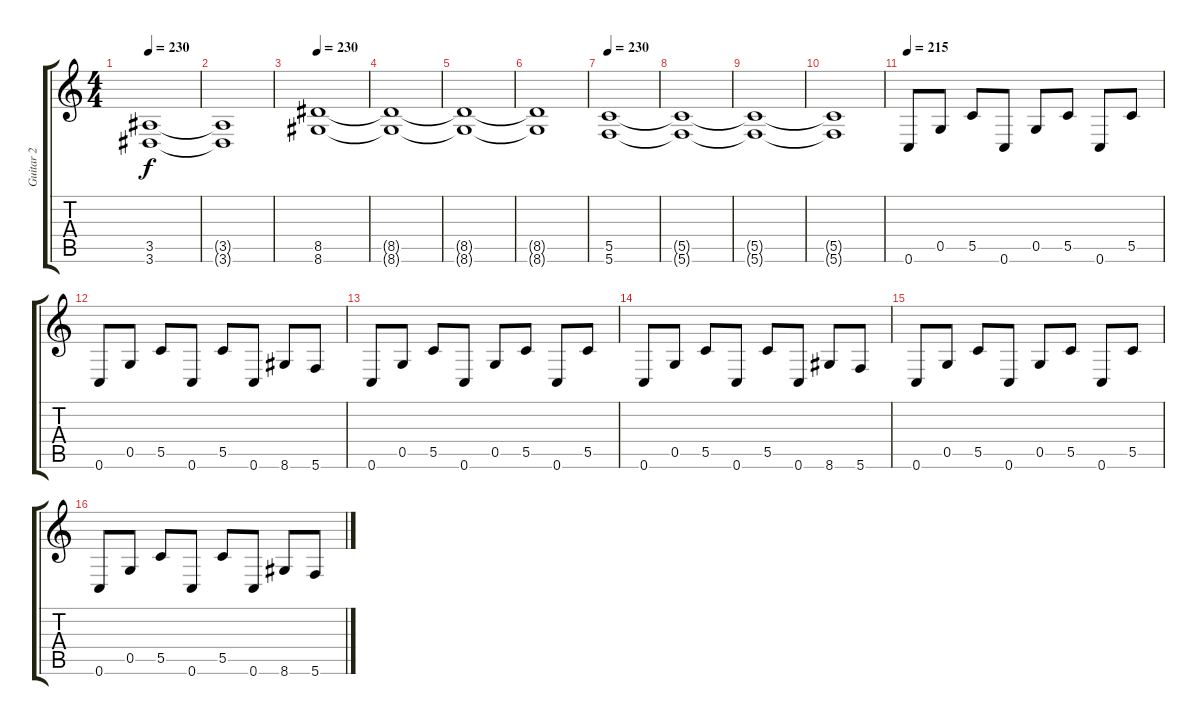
\track ("Guitar 2" "Guitar 2") {instrument distortionguitar}
\staff {score tabs}
\tuning (D4 A3 F3 C3 G2 C2) {hide}
\ts (4 4)
\tempo 230
\clef g2
\ks c
(3.5{t} 3.6{t}).1{dy f} |
(3.5{t} 3.6{t}).1 |
\tempo 230
(8.5 8.6).1 |
(8.5{t} 8.6{t}).1 |
(8.5{t} 8.6{t}).1 |
(8.5{t} 8.6{t}).1 |
\tempo 230
(5.5 5.6).1 |
(5.5{t} 5.6{t}).1 |
(5.5{t} 5.6{t}).1 |
(5.5{t} 5.6{t}).1 |
\tempo 215
0.6.8 0.5.8 5.5.8 0.6.8 0.5.8 5.5.8 0.6.8 5.5.8 |
0.6.8 0.5.8 5.5.8 0.6.8 5.5.8 0.6.8 8.6.8 5.6.8 |
0.6.8 0.5.8 5.5.8 0.6.8 0.5.8 5.5.8 0.6.8 5.5.8 |
0.6.8 0.5.8 5.5.8 0.6.8 5.5.8 0.6.8 8.6.8 5.6.8 |
0.6.8 0.5.8 5.5.8 0.6.8 0.5.8 5.5.8 0.6.8 5.5.8 |
0.6.8 0.5.8 5.5.8 0.6.8 5.5.8 0.6.8 8.6.8 5.6.8
